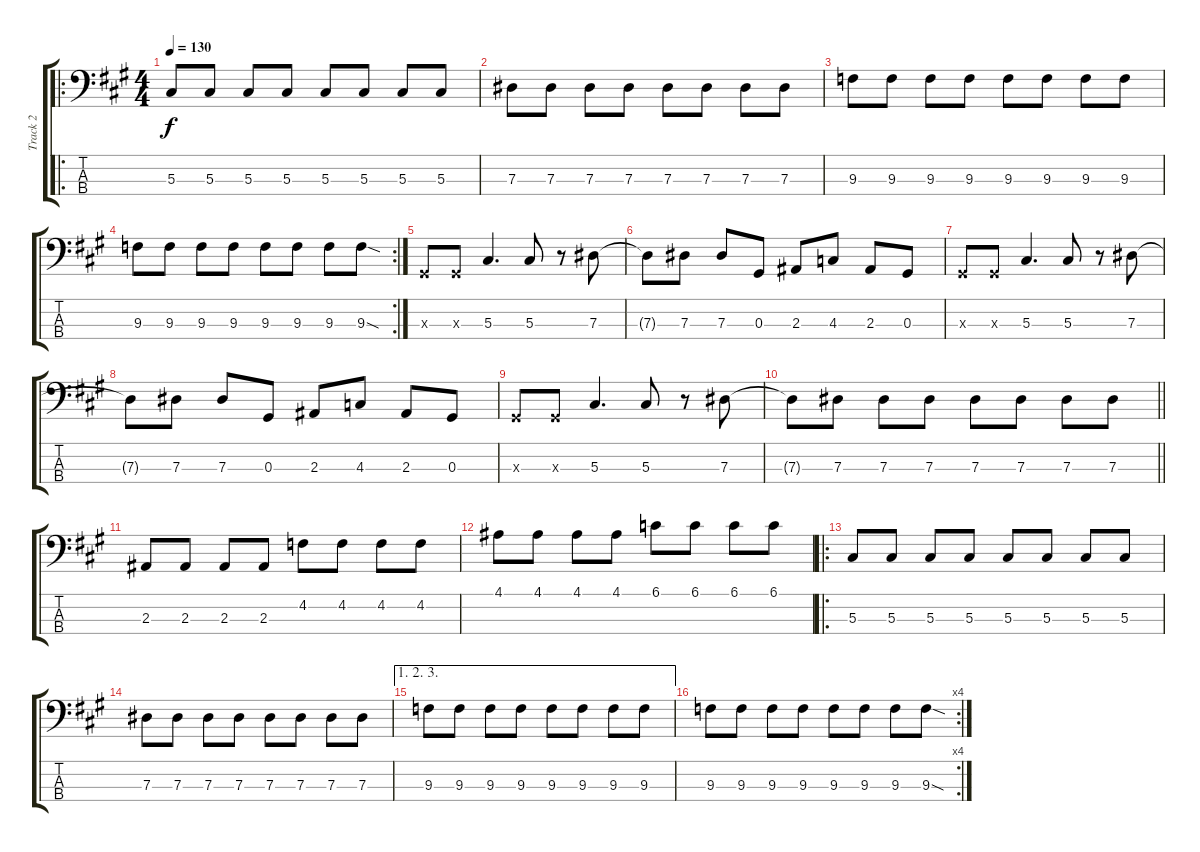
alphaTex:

\track ("Track 2" "Track 2") {instrument electricbassfinger}
\staff {score tabs}
\tuning (Gb2 Db2 Ab1 Eb1) {hide}
\ro
\ts (4 4)
\tempo 130
\clef f4
\ks a
5.3.8{dy f} 5.3.8 5.3.8 5.3.8 5.3.8 5.3.8 5.3.8 5.3.8 |
7.3.8 7.3.8 7.3.8 7.3.8 7.3.8 7.3.8 7.3.8 7.3.8 |
9.3.8 9.3.8 9.3.8 9.3.8 9.3.8 9.3.8 9.3.8 9.3.8 |
\rc 2
9.3.8 9.3.8 9.3.8 9.3.8 9.3.8 9.3.8 9.3.8 9.3{sod}.8 |
0.3{x}.8 0.3{x}.8 5.3.4{d} 5.3.8 r.8 7.3.8 |
7.3{t}.8 7.3.8 7.3.8 0.3.8 2.3.8 4.3.8 2.3.8 0.3.8 |
0.3{x}.8 0.3{x}.8 5.3.4{d} 5.3.8 r.8 7.3.8 |
7.3{t}.8 7.3.8 7.3.8 0.3.8 2.3.8 4.3.8 2.3.8 0.3.8 |
0.3{x}.8 0.3{x}.8 5.3.4{d} 5.3.8 r.8 7.3.8 |
\barLineRight lightlight
7.3{t}.8 7.3.8 7.3.8 7.3.8 7.3.8 7.3.8 7.3.8 7.3.8 |
2.3.8 2.3.8 2.3.8 2.3.8 4.2.8 4.2.8 4.2.8 4.2.8 |
4.1.8 4.1.8 4.1.8 4.1.8 6.1.8 6.1.8 6.1.8 6.1.8 |
\ro
5.3.8 5.3.8 5.3.8 5.3.8 5.3.8 5.3.8 5.3.8 5.3.8 |
7.3.8 7.3.8 7.3.8 7.3.8 7.3.8 7.3.8 7.3.8 7.3.8 |
\ae (1 2 3)
9.3.8 9.3.8 9.3.8 9.3.8 9.3.8 9.3.8 9.3.8 9.3.8 |
\rc 4
9.3.8 9.3.8 9.3.8 9.3.8 9.3.8 9.3.8 9.3.8 9.3{sod}.8
